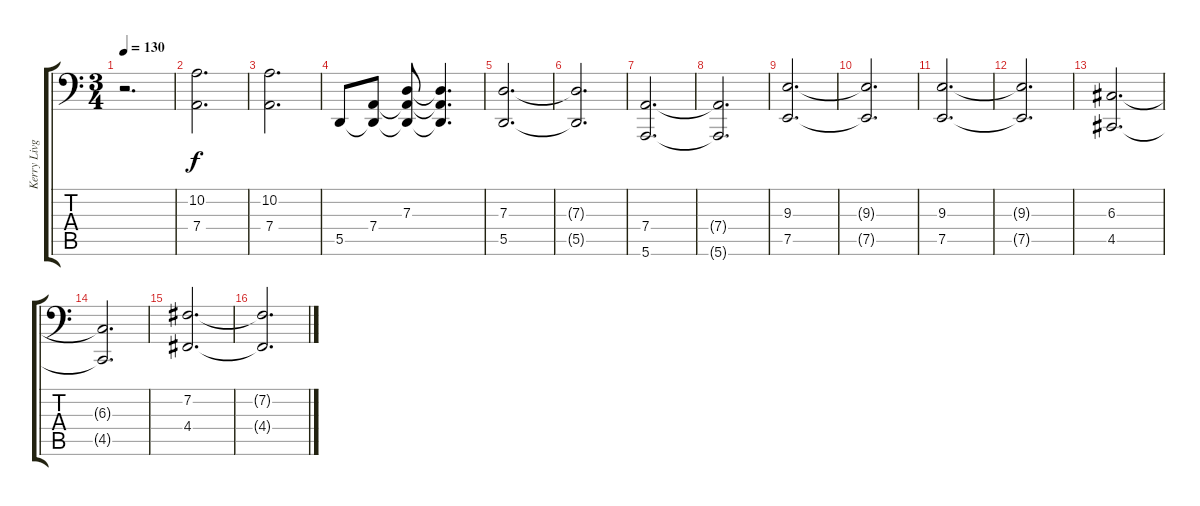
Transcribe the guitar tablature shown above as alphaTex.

\track ("Kerry Livgren (Left Hand Piano)" "Kerry Livg") {instrument acousticgrandpiano}
\staff {score tabs}
\tuning (E3 B2 G2 D2 A1 E1) {hide}
\ts (3 4)
\tempo 130
\clef f4
\ks c
r.2{d dy f} |
(10.2 7.4).2{d} |
(10.2 7.4).2{d} |
5.5.8 (7.4 5.5{t}).8 (7.3 7.4{t} 5.5{t}).8 (7.3{t} 7.4{t} 5.5{t}).4{d} |
(7.3 5.5).2{d} |
(7.3{t} 5.5{t}).2{d} |
(7.4 5.6).2{d} |
(7.4{t} 5.6{t}).2{d} |
(9.3 7.5).2{d} |
(9.3{t} 7.5{t}).2{d} |
(9.3 7.5).2{d} |
(9.3{t} 7.5{t}).2{d} |
(6.3 4.5).2{d} |
(6.3{t} 4.5{t}).2{d} |
(7.2 4.4).2{d} |
(7.2{t} 4.4{t}).2{d}
